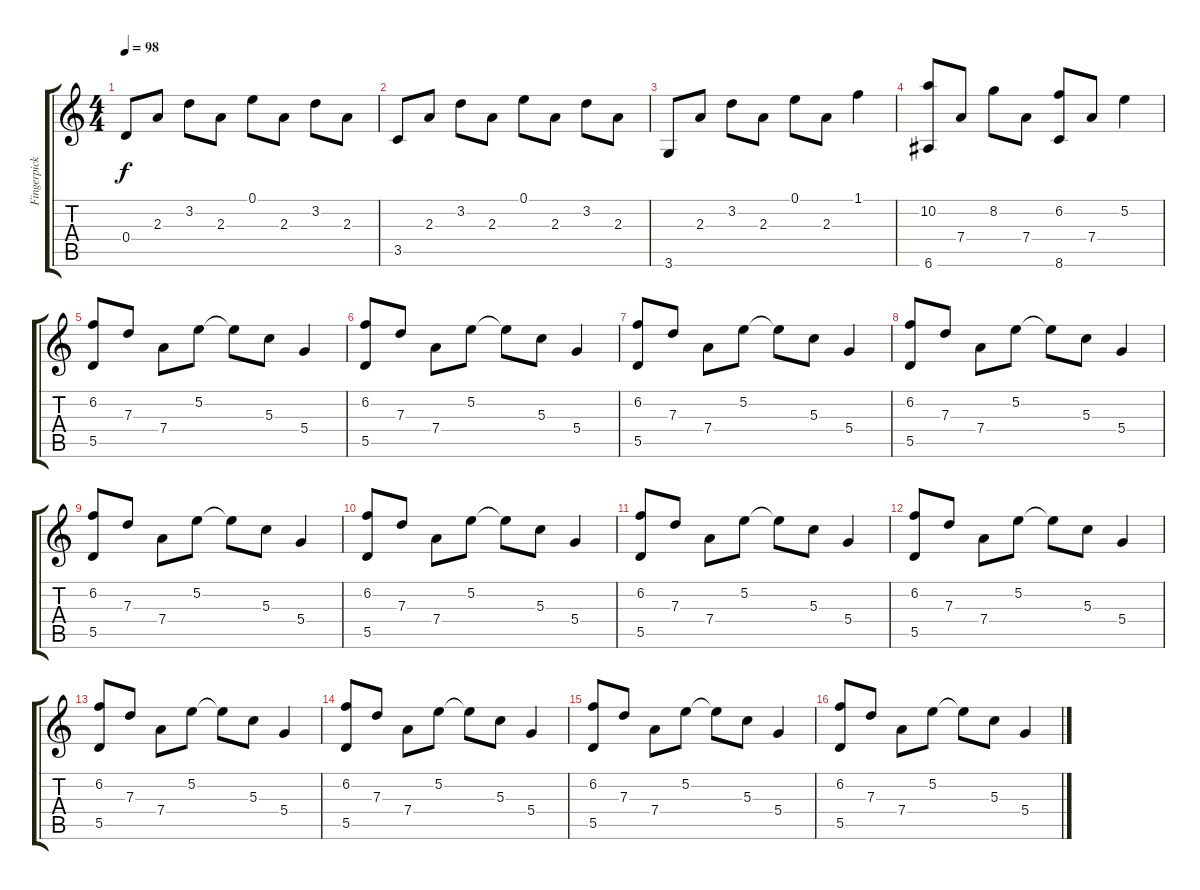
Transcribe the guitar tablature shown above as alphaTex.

\track ("Fingerpicking guitar" "Fingerpick") {instrument acousticguitarnylon}
\staff {score tabs}
\tuning (E4 B3 G3 D3 A2 E2) {hide}
\ts (4 4)
\tempo 98
\clef g2
\ks c
0.4.8{dy f instrument acousticguitarnylon} 2.3.8 3.2.8 2.3.8 0.1.8 2.3.8 3.2.8 2.3.8 |
3.5.8 2.3.8 3.2.8 2.3.8 0.1.8 2.3.8 3.2.8 2.3.8 |
3.6.8 2.3.8 3.2.8 2.3.8 0.1.8 2.3.8 1.1.4 |
(10.2 6.6).8 7.4.8 8.2.8 7.4.8 (6.2 8.6).8 7.4.8 5.2.4 |
(6.2 5.5).8 7.3.8 7.4.8 5.2.8 5.2{t}.8 5.3.8 5.4.4 |
(6.2 5.5).8 7.3.8 7.4.8 5.2.8 5.2{t}.8 5.3.8 5.4.4 |
(6.2 5.5).8 7.3.8 7.4.8 5.2.8 5.2{t}.8 5.3.8 5.4.4 |
(6.2 5.5).8 7.3.8 7.4.8 5.2.8 5.2{t}.8 5.3.8 5.4.4 |
(6.2 5.5).8 7.3.8 7.4.8 5.2.8 5.2{t}.8 5.3.8 5.4.4 |
(6.2 5.5).8 7.3.8 7.4.8 5.2.8 5.2{t}.8 5.3.8 5.4.4 |
(6.2 5.5).8 7.3.8 7.4.8 5.2.8 5.2{t}.8 5.3.8 5.4.4 |
(6.2 5.5).8 7.3.8 7.4.8 5.2.8 5.2{t}.8 5.3.8 5.4.4 |
(6.2 5.5).8 7.3.8 7.4.8 5.2.8 5.2{t}.8 5.3.8 5.4.4 |
(6.2 5.5).8 7.3.8 7.4.8 5.2.8 5.2{t}.8 5.3.8 5.4.4 |
(6.2 5.5).8 7.3.8 7.4.8 5.2.8 5.2{t}.8 5.3.8 5.4.4 |
(6.2 5.5).8 7.3.8 7.4.8 5.2.8 5.2{t}.8 5.3.8 5.4.4
